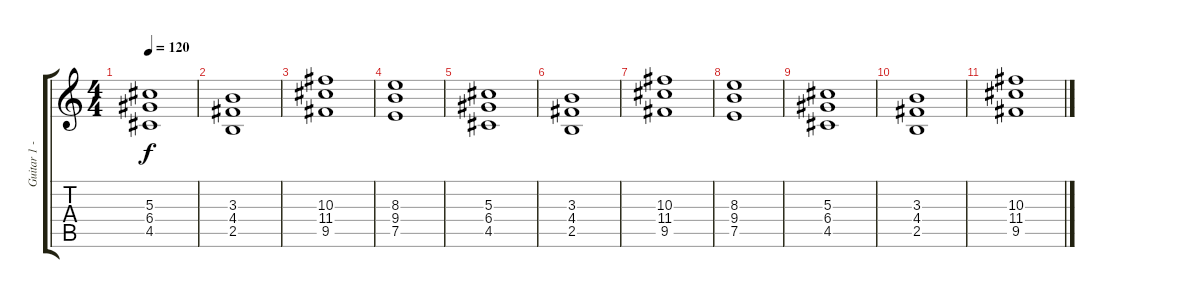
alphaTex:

\track ("Guitar 1 - Distorted" "Guitar 1 -") {instrument distortionguitar}
\staff {score tabs}
\tuning (E4 Db4 Ab3 D3 A2 E2) {hide}
\ts (4 4)
\tempo 120
\clef g2
\ks c
(5.3 6.4 4.5).1{dy f} |
(3.3 4.4 2.5).1 |
(10.3 11.4 9.5).1 |
(8.3 9.4 7.5).1 |
(5.3 6.4 4.5).1 |
(3.3 4.4 2.5).1 |
(10.3 11.4 9.5).1 |
(8.3 9.4 7.5).1 |
(5.3 6.4 4.5).1 |
(3.3 4.4 2.5).1 |
(10.3 11.4 9.5).1
